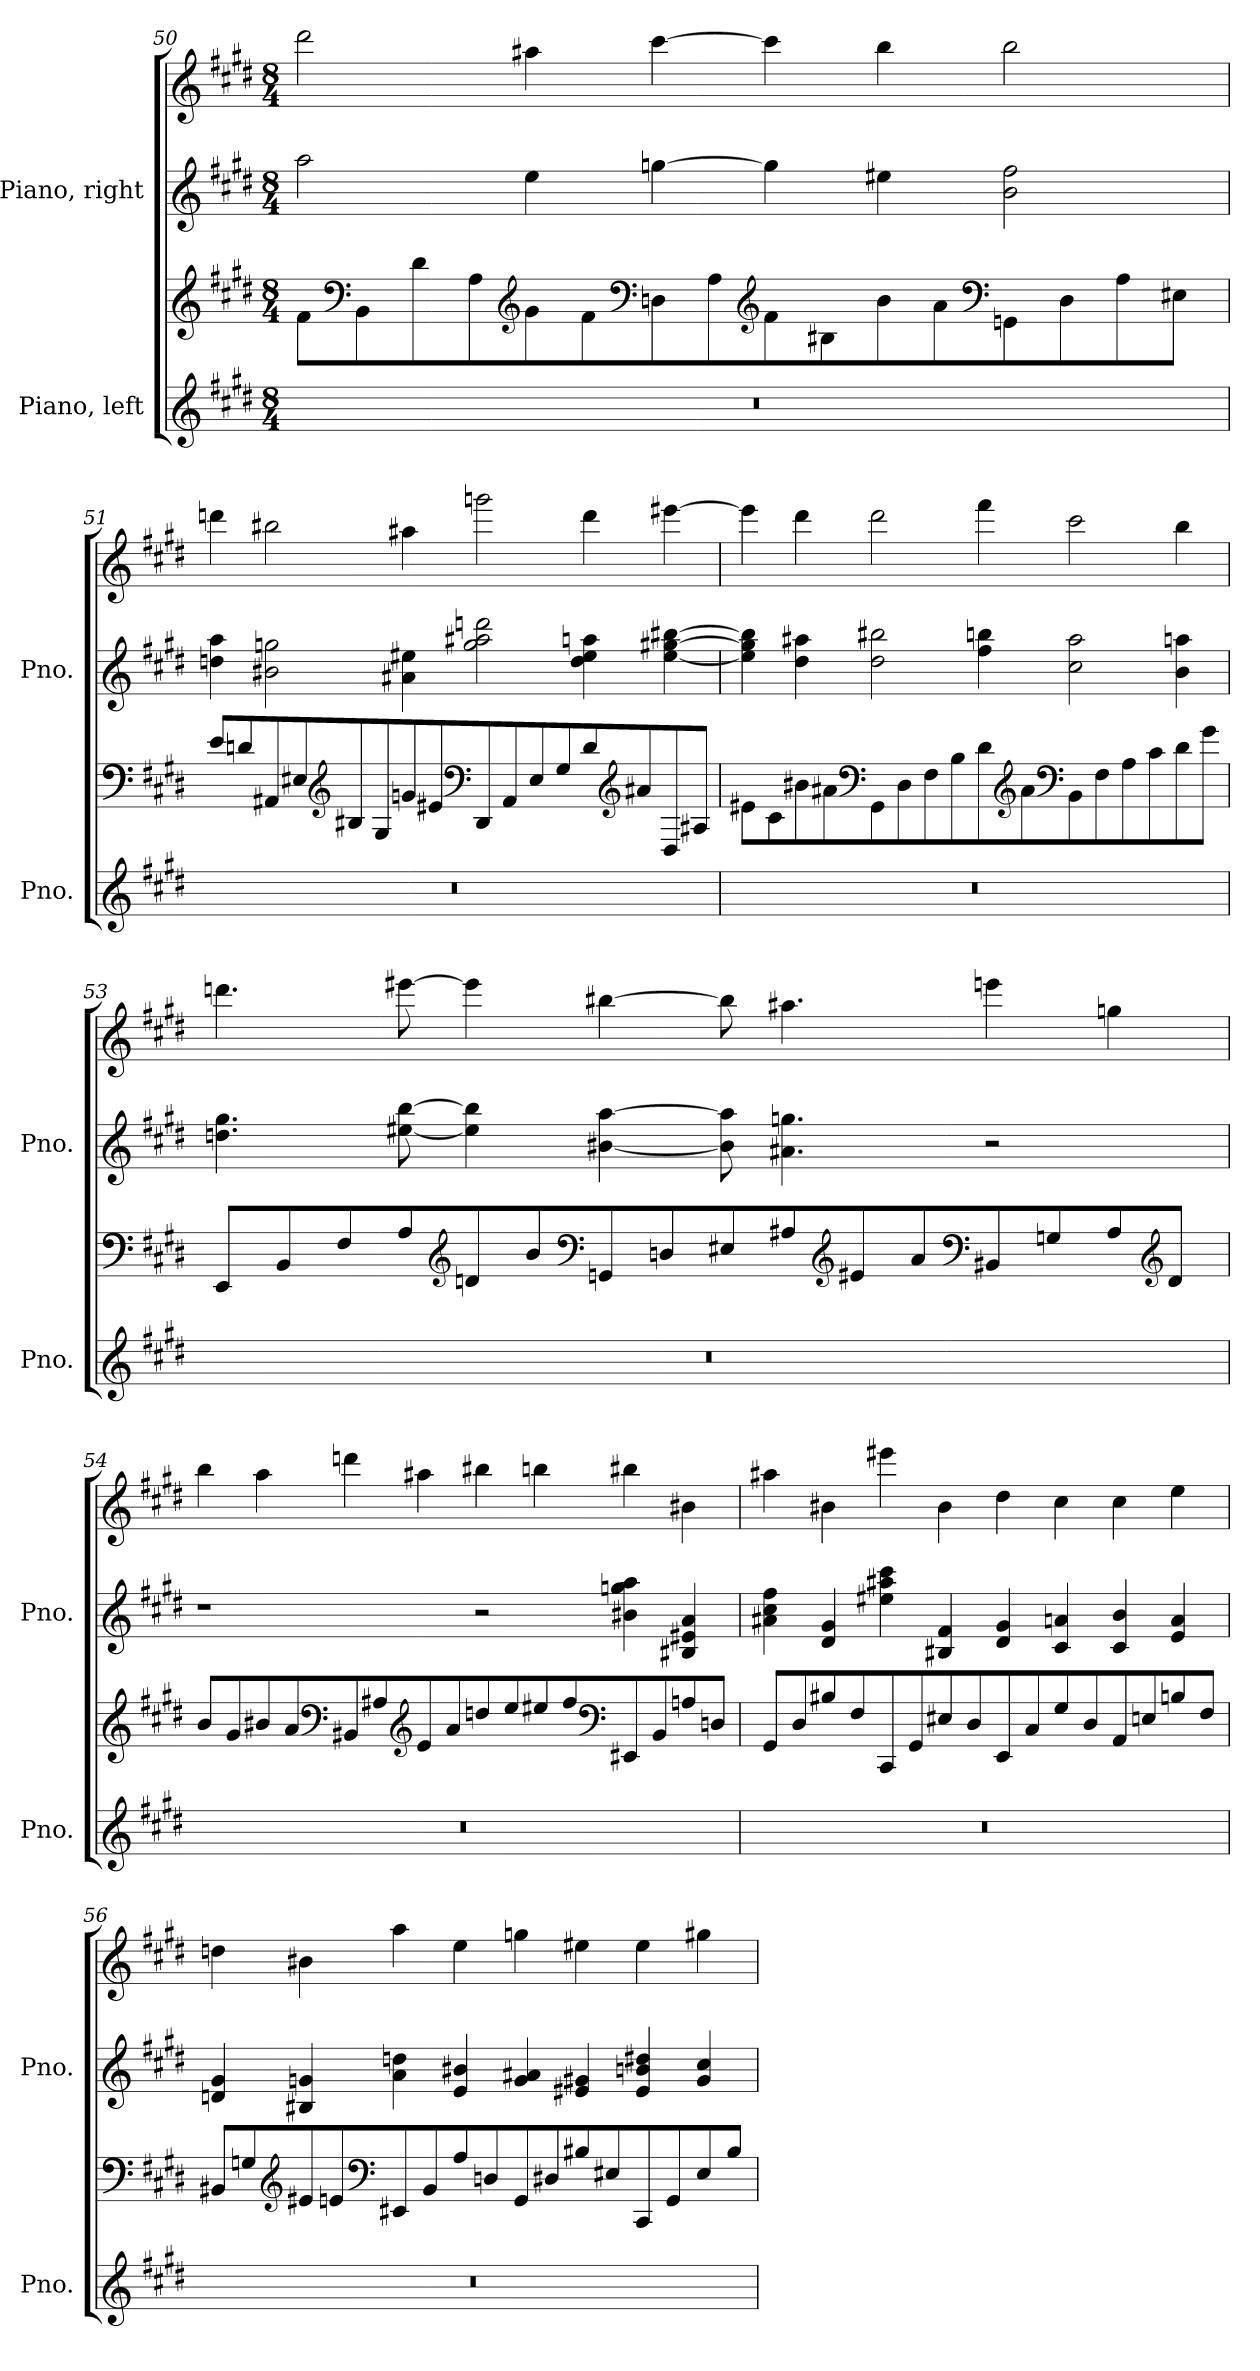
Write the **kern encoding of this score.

**kern	**kern	**kern	**kern
*part2	*part2	*part1	*part1
*staff4	*staff3	*staff2	*staff1
*I"Piano, left	*	*I"Piano, right	*
*I'Pno.	*	*I'Pno.	*
!!LO:LB:g=z
*clefG2	*clefG2	*clefG2	*clefG2
*k[f#c#g#d#]	*k[f#c#g#d#]	*k[f#c#g#d#]	*k[f#c#g#d#]
*M8/4	*M8/4	*M8/4	*M8/4
=50	=50	=50	=50
0r	8f#\L	2aa\	2ddd#\
*	*clefF4	*	*
.	8BB\	.	.
.	8d#\	.	.
.	8A\	.	.
*	*clefG2	*	*
.	8g#\	4ee\	4aa#X\
.	8f#\	.	.
*	*clefF4	*	*
.	8Dn\	[4ggn\	[4ccc#\
.	8A\	.	.
*	*clefG2	*	*
.	8f#\	4gg\]	4ccc#\]
.	8B#X\	.	.
.	8b\	4ee#X\	4bb\
.	8a\	.	.
*	*clefF4	*	*
.	8GGn\	2b\ 2ff#\	2bb\
.	8D\	.	.
.	8A\	.	.
.	8E#X\J	.	.
!!LO:PB:g=z
=51	=51	=51	=51
0r	8e/L	4ddn\ 4aa\	4dddn\
.	8dn/	.	.
.	8AA#X/	2b#X\ 2ggn\	2bb#X\
.	8E#X/	.	.
*	*clefG2	*	*
.	8B#X/	.	.
.	8G#/	.	.
.	8gn/	4a#X\ 4ee#X\	4aa#X\
.	8e#X/	.	.
*	*clefF4	*	*
.	8DD#/	2gg\ 2aa#X\ 2dddn\	2gggn\
.	8AA#/	.	.
.	8E#/	.	.
.	8G#/	.	.
.	8d/	4dd\ 4ee#\ 4aan\	4ddd\
*	*clefG2	*	*
.	8a#X/	.	.
.	8D#/	[4ee#\ [4gg#X\ [4bb#X\	[4eee#X\
.	8A#X/J	.	.
!!LO:LB:g=z
=52	=52	=52	=52
0r	8e#X\L	4ee#\] 4gg#\] 4bb#\]	4eee#\]
.	8c#\	.	.
.	8b#X\	4dd#\ 4aa#X\	4ddd#\
.	8a#X\	.	.
*	*clefF4	*	*
.	8GG#\	2dd#\ 2bb#X\	2ddd#\
.	8D#\	.	.
.	8F#\	.	.
.	8B\	.	.
.	8d#\	4ff#\ 4bbn\	4fff#\
*	*clefG2	*	*
.	8a#\	.	.
*	*clefF4	*	*
.	8BB\	2cc#\ 2aa#\	2ccc#\
.	8F#\	.	.
.	8A\	.	.
.	8c#\	.	.
.	8d#\	4b\ 4aan\	4bb\
.	8g#\J	.	.
!!LO:LB:g=z
=53	=53	=53	=53
0r	8EE/L	4.ddn\ 4.gg#\	4.dddn\
.	8BB/	.	.
.	8F#/	.	.
.	8A/	[8ee#X\ [8bb\	[8eee#X\
*	*clefG2	*	*
.	8dn/	4ee#\] 4bb\]	4eee#\]
.	8b/	.	.
*	*clefF4	*	*
.	8GGn/	[4b#X\ [4aa\	[4bb#X\
.	8Dn/	.	.
.	8E#X/	8b#\] 8aa\]	8bb#\]
.	8A#X/	4.a#X\ 4.ggn\	4.aa#X\
*	*clefG2	*	*
.	8e#X/	.	.
.	8a/	.	.
*	*clefF4	*	*
.	8BB#X/	2r	4eeen\
.	8Gn/	.	.
.	8A#/	.	4ggn\
*	*clefG2	*	*
.	8d/J	.	.
!!LO:PB:g=z
=54	=54	=54	=54
0r	8b/L	1r	4bb\
.	8g#/	.	.
.	8b#X/	.	4aa\
.	8a/	.	.
*	*clefF4	*	*
.	8BB#X/	.	4dddn\
.	8A#X/	.	.
*	*clefG2	*	*
.	8e/	.	4aa#X\
.	8a/	.	.
.	8ddn/	2r	4bb#X\
.	8ee/	.	.
.	8ee#X/	.	4bbn\
.	8ff#/	.	.
*	*clefF4	*	*
.	8EE#X/	4b#X\ 4ggn\ 4aa\	4bb#X\
.	8BB#/	.	.
.	8An/	4B#X/ 4e#X/ 4a/	4b#X\
.	8Dn/J	.	.
!!LO:LB:g=z
=55	=55	=55	=55
0r	8GG#/L	4a#X\ 4cc#\ 4ff#\	4aa#X\
.	8D#/	.	.
.	8B#X/	4d#/ 4g#/	4b#X\
.	8F#/	.	.
.	8CC#/	4ee#X\ 4aa#X\ 4ccc#\	4eee#X\
.	8GG#/	.	.
.	8E#X/	4B#X/ 4f#/	4b#\
.	8D#/	.	.
.	8EE/	4d#/ 4g#/	4dd#\
.	8C#/	.	.
.	8G#/	4c#/ 4an/	4cc#\
.	8D#/	.	.
.	8AA/	4c#/ 4b/	4cc#\
.	8En/	.	.
.	8Bn/	4e/ 4a/	4ee\
.	8F#/J	.	.
!!LO:LB:g=z
=56	=56	=56	=56
0r	8BB#X/L	4dn/ 4g#/	4ddn\
.	8Gn/	.	.
*	*clefG2	*	*
.	8e#X/	4B#X/ 4gn/	4b#X\
.	8en/	.	.
*	*clefF4	*	*
.	8EE#X/	4a\ 4ddn\	4aa\
.	8BB#/	.	.
.	8A/	4e/ 4b#X/	4ee\
.	8Dn/	.	.
.	8GG#/	4g/ 4a#X/	4ggn\
.	8D#X/	.	.
.	8B#X/	4e#X/ 4g#X/	4ee#X\
.	8E#X/	.	.
.	8CC#/	4e#/ 4bn/ 4dd#X/	4ee#\
.	8GG#/	.	.
.	8E#/	4g#/ 4cc#/	4gg#X\
.	8B#/J	.	.
=	=	=	=
*-	*-	*-	*-
